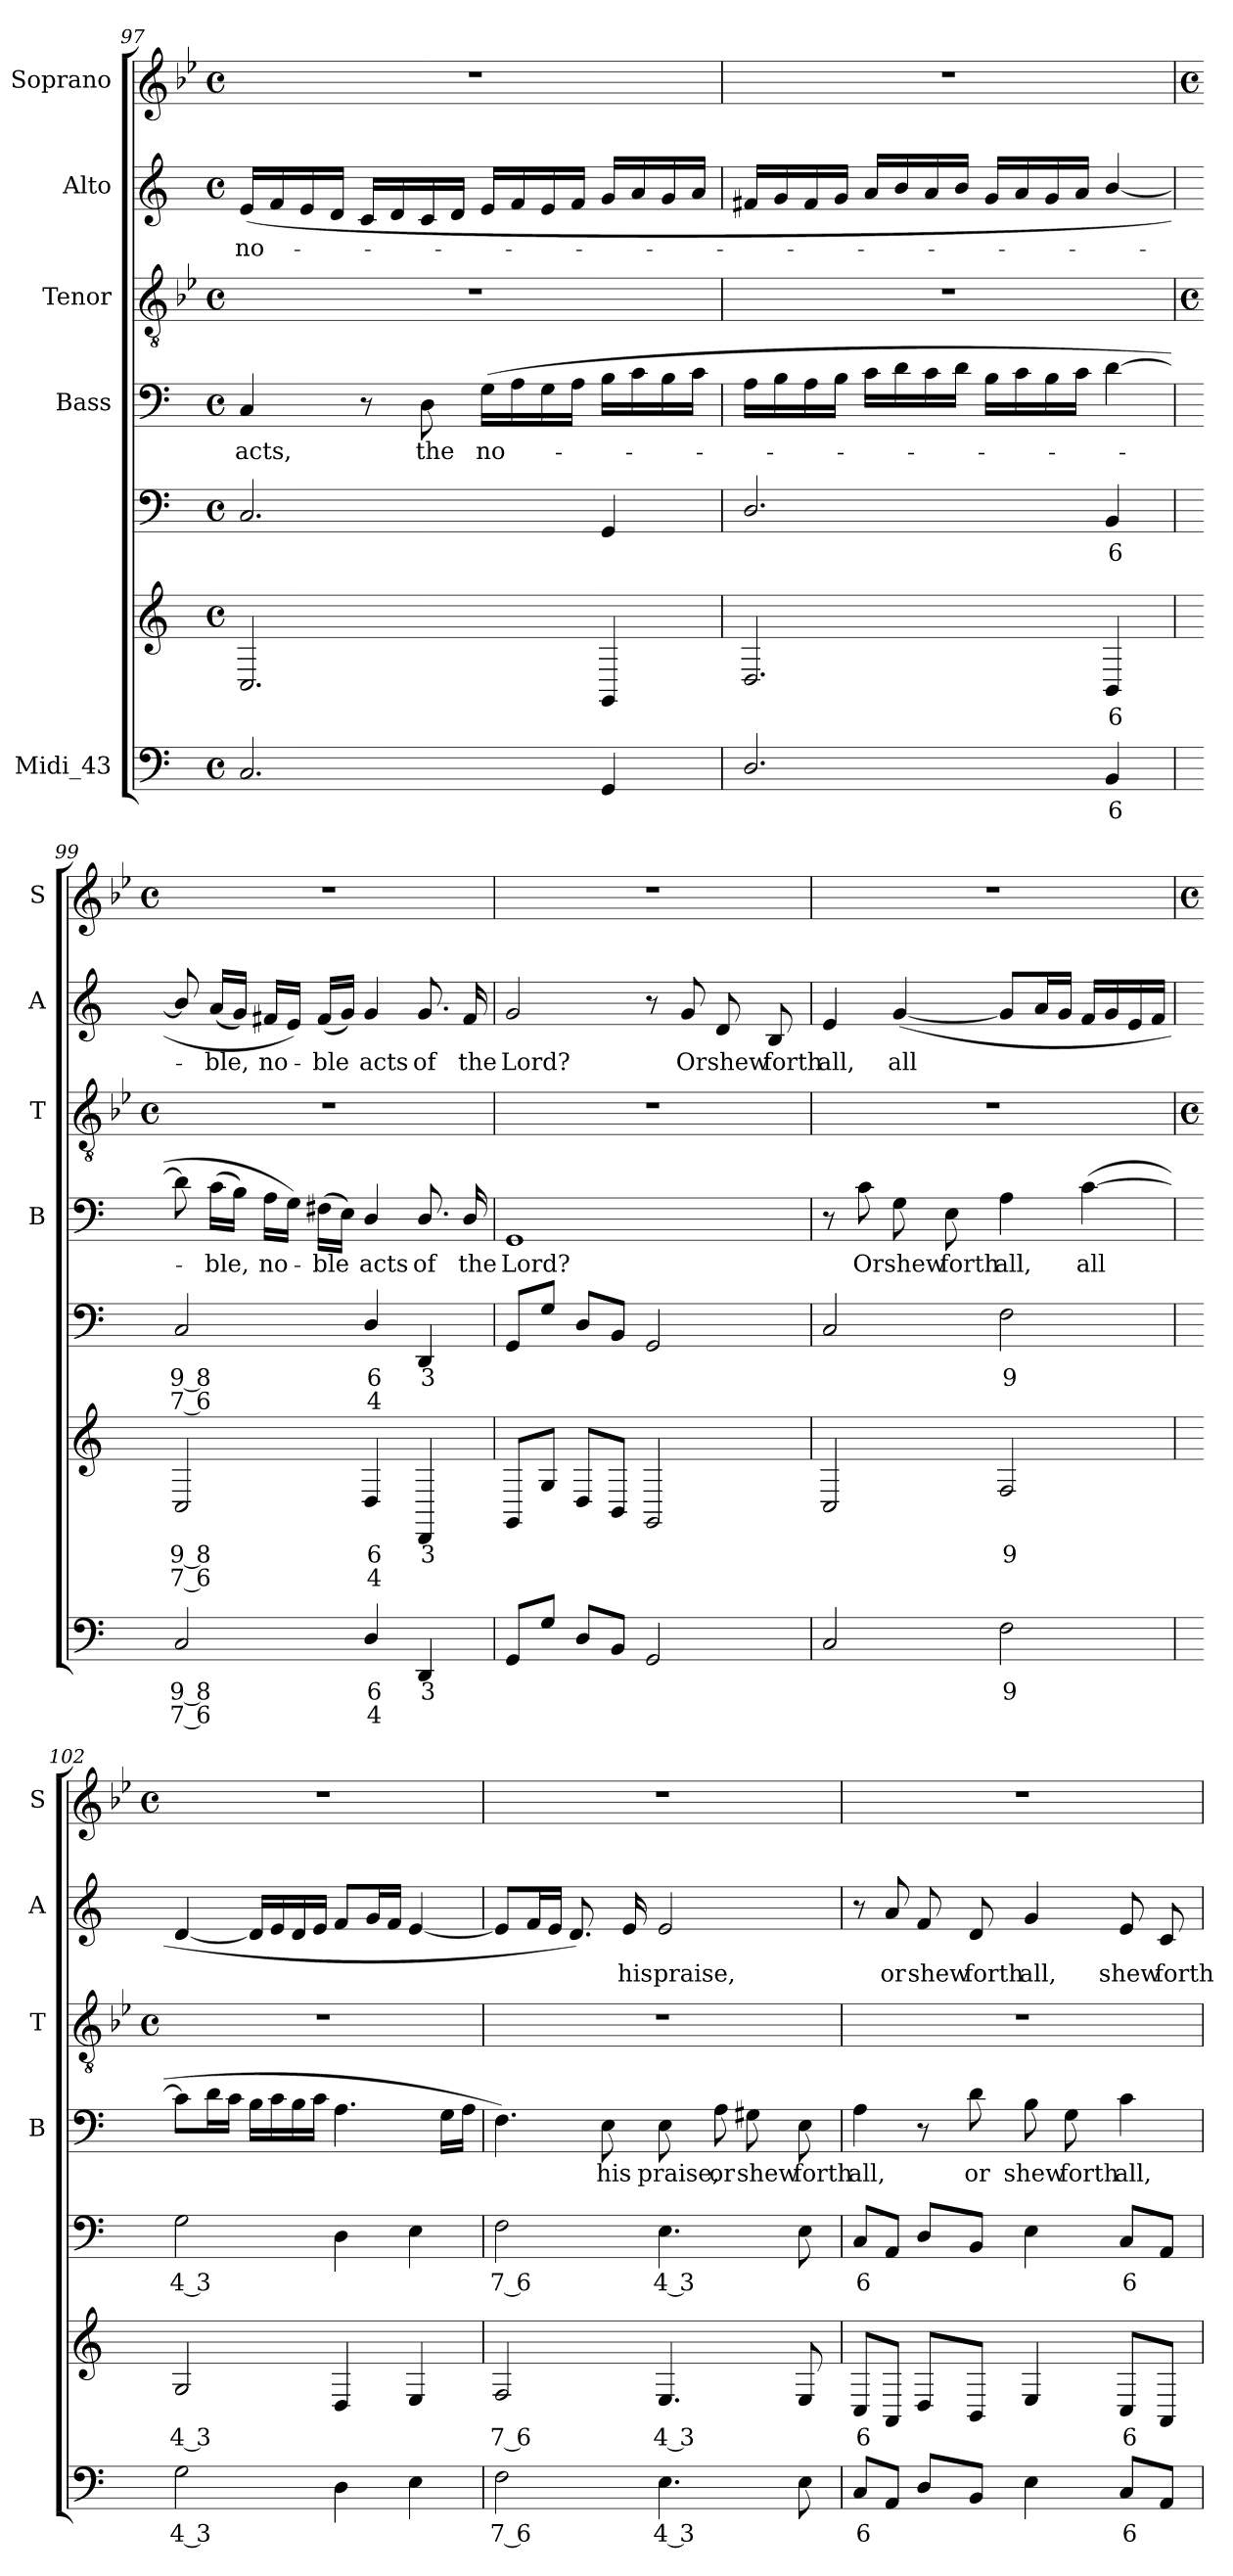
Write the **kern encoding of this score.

**kern	**text	**text	**kern	**text	**text	**kern	**text	**text	**kern	**text	**kern	**kern	**text	**kern
*part5	*part5	*part5	*part5	*part5	*part5	*part5	*part5	*part5	*part4	*part4	*part3	*part2	*part2	*part1
*staff7	*staff7	*staff7	*staff6	*staff6	*staff6	*staff5	*staff5	*staff5	*staff4	*staff4	*staff3	*staff2	*staff2	*staff1
*I"Midi_43	*	*	*	*	*	*	*	*	*I"Bass	*	*I"Tenor	*I"Alto	*	*I"Soprano
*	*	*	*	*	*	*	*	*	*I'B	*	*I'T	*I'A	*	*I'S
*clefF4	*	*	*clefG2	*	*	*clefF4	*	*	*clefF4	*	*clefGv2	*clefG2	*	*clefG2
*k[]	*	*	*k[]	*	*	*k[]	*	*	*k[]	*	*k[b-e-]	*k[]	*	*k[b-e-]
*C:	*	*	*C:	*	*	*C:	*	*	*C:	*	*B-:	*C:	*	*B-:
*M4/4	*	*	*M4/4	*	*	*M4/4	*	*	*M4/4	*	*M4/4	*M4/4	*	*M4/4
*met(c)	*	*	*met(c)	*	*	*met(c)	*	*	*met(c)	*	*met(c)	*met(c)	*	*met(c)
=97	=97	=97	=97	=97	=97	=97	=97	=97	=97	=97	=97	=97	=97	=97
!	!	!	!	!	!	!	!	!	!	!LO:LY:b	!	!	!LO:LY:b	!
2.C	.	.	2.C	.	.	2.C	.	.	4C	acts,	1r	(<16eLL	no-	1r
.	.	.	.	.	.	.	.	.	.	.	.	16f	.	.
.	.	.	.	.	.	.	.	.	.	.	.	16e	.	.
.	.	.	.	.	.	.	.	.	.	.	.	16dJJ	.	.
.	.	.	.	.	.	.	.	.	8r	.	.	16cLL	.	.
.	.	.	.	.	.	.	.	.	.	.	.	16d	.	.
!	!	!	!	!	!	!	!	!	!	!LO:LY:b	!	!	!	!
.	.	.	.	.	.	.	.	.	8D	the	.	16c	.	.
.	.	.	.	.	.	.	.	.	.	.	.	16dJJ	.	.
!	!	!	!	!	!	!	!	!	!	!LO:LY:b	!	!	!	!
.	.	.	.	.	.	.	.	.	(>16GLL	no-	.	16eLL	.	.
.	.	.	.	.	.	.	.	.	16A	.	.	16f	.	.
.	.	.	.	.	.	.	.	.	16G	.	.	16e	.	.
.	.	.	.	.	.	.	.	.	16AJJ	.	.	16fJJ	.	.
4GG	.	.	4GG	.	.	4GG	.	.	16BLL	.	.	16gLL	.	.
.	.	.	.	.	.	.	.	.	16c	.	.	16a	.	.
.	.	.	.	.	.	.	.	.	16B	.	.	16g	.	.
.	.	.	.	.	.	.	.	.	16cJJ	.	.	16aJJ	.	.
=98	=98	=98	=98	=98	=98	=98	=98	=98	=98	=98	=98	=98	=98	=98
2.D/	.	.	2.D/	.	.	2.D/	.	.	16ALL	.	1r	16f#XLL	.	1r
.	.	.	.	.	.	.	.	.	16B	.	.	16g	.	.
.	.	.	.	.	.	.	.	.	16A	.	.	16f#	.	.
.	.	.	.	.	.	.	.	.	16BJJ	.	.	16gJJ	.	.
.	.	.	.	.	.	.	.	.	16cLL	.	.	16aLL	.	.
.	.	.	.	.	.	.	.	.	16d	.	.	16b	.	.
.	.	.	.	.	.	.	.	.	16c	.	.	16a	.	.
.	.	.	.	.	.	.	.	.	16dJJ	.	.	16bJJ	.	.
.	.	.	.	.	.	.	.	.	16BLL	.	.	16gLL	.	.
.	.	.	.	.	.	.	.	.	16c	.	.	16a	.	.
.	.	.	.	.	.	.	.	.	16B	.	.	16g	.	.
.	.	.	.	.	.	.	.	.	16cJJ	.	.	16aJJ	.	.
!	!LO:LY:b	!	!	!LO:LY:b	!	!	!LO:LY:b	!	!	!	!	!	!	!
4BB	6	.	4BB	6	.	4BB	6	.	[4d	.	.	[4b/	.	.
!!LO:LB:g=z
=99	=99	=99	=99	=99	=99	=99	=99	=99	=99	=99	=99	=99	=99	=99
*	*	*	*	*	*	*	*	*	*	*	*M4/4	*	*	*M4/4
*	*	*	*	*	*	*	*	*	*	*	*met(c)	*	*	*met(c)
!	!LO:LY:b	!LO:LY:b	!	!LO:LY:b	!LO:LY:b	!	!LO:LY:b	!LO:LY:b	!	!	!	!	!	!
2C	9 8	7 6	2C	9 8	7 6	2C	9 8	7 6	8d]	.	1r	8b/]	.	1r
!	!	!	!	!	!	!	!	!	!	!LO:LY:b	!	!	!LO:LY:b	!
.	.	.	.	.	.	.	.	.	(>16cLL	ble,	.	(<16aLL	ble,	.
.	.	.	.	.	.	.	.	.	16BJJ)	.	.	16gJJ)	.	.
!	!	!	!	!	!	!	!	!	!	!LO:LY:b	!	!	!LO:LY:b	!
.	.	.	.	.	.	.	.	.	16ALL	no-	.	16f#XLL	no-	.
.	.	.	.	.	.	.	.	.	16GJJ)	.	.	16eJJ)	.	.
!	!	!	!	!	!	!	!	!	!	!LO:LY:b	!	!	!LO:LY:b	!
.	.	.	.	.	.	.	.	.	(>16F#XLL	ble	.	(<16f#LL	ble	.
.	.	.	.	.	.	.	.	.	16EJJ)	.	.	16gJJ)	.	.
!	!LO:LY:b	!LO:LY:b	!	!LO:LY:b	!LO:LY:b	!	!LO:LY:b	!LO:LY:b	!	!LO:LY:b	!	!	!LO:LY:b	!
4D/	6	4	4D/	6	4	4D/	6	4	4D/	acts	.	4g	acts	.
!	!LO:LY:b	!	!	!LO:LY:b	!	!	!LO:LY:b	!	!	!LO:LY:b	!	!	!LO:LY:b	!
4DD	3	.	4DD	3	.	4DD	3	.	8.D/	of	.	8.g	of	.
!	!	!	!	!	!	!	!	!	!	!LO:LY:b	!	!	!LO:LY:b	!
.	.	.	.	.	.	.	.	.	16D/	the	.	16f#	the	.
=100	=100	=100	=100	=100	=100	=100	=100	=100	=100	=100	=100	=100	=100	=100
!	!	!	!	!	!	!	!	!	!	!LO:LY:b	!	!	!LO:LY:b	!
8GGL	.	.	8GGL	.	.	8GGL	.	.	1GG	Lord?	1r	2g	Lord?	1r
8GJ	.	.	8GJ	.	.	8GJ	.	.	.	.	.	.	.	.
8DL	.	.	8DL	.	.	8DL	.	.	.	.	.	.	.	.
8BBJ	.	.	8BBJ	.	.	8BBJ	.	.	.	.	.	.	.	.
2GG	.	.	2GG	.	.	2GG	.	.	.	.	.	8r	.	.
!	!	!	!	!	!	!	!	!	!	!	!	!	!LO:LY:b	!
.	.	.	.	.	.	.	.	.	.	.	.	8g	Or	.
!	!	!	!	!	!	!	!	!	!	!	!	!	!LO:LY:b	!
.	.	.	.	.	.	.	.	.	.	.	.	8d	shew	.
!	!	!	!	!	!	!	!	!	!	!	!	!	!LO:LY:b	!
.	.	.	.	.	.	.	.	.	.	.	.	8B	forth	.
=101	=101	=101	=101	=101	=101	=101	=101	=101	=101	=101	=101	=101	=101	=101
!	!	!	!	!	!	!	!	!	!	!	!	!	!LO:LY:b	!
2C	.	.	2C	.	.	2C	.	.	8r	.	1r	4e	all,	1r
!	!	!	!	!	!	!	!	!	!	!LO:LY:b	!	!	!	!
.	.	.	.	.	.	.	.	.	8c	Or	.	.	.	.
!	!	!	!	!	!	!	!	!	!	!LO:LY:b	!	!	!LO:LY:b	!
.	.	.	.	.	.	.	.	.	8G	shew	.	(<[4g	all	.
!	!	!	!	!	!	!	!	!	!	!LO:LY:b	!	!	!	!
.	.	.	.	.	.	.	.	.	8E	forth	.	.	.	.
!	!LO:LY:b	!	!	!LO:LY:b	!	!	!LO:LY:b	!	!	!LO:LY:b	!	!	!	!
2F	9	.	2F	9	.	2F	9	.	4A	all,	.	8gL]	.	.
.	.	.	.	.	.	.	.	.	.	.	.	16aL	.	.
.	.	.	.	.	.	.	.	.	.	.	.	16gJJ	.	.
!	!	!	!	!	!	!	!	!	!	!LO:LY:b	!	!	!	!
.	.	.	.	.	.	.	.	.	(>[4c	all	.	16fLL	.	.
.	.	.	.	.	.	.	.	.	.	.	.	16g	.	.
.	.	.	.	.	.	.	.	.	.	.	.	16e	.	.
.	.	.	.	.	.	.	.	.	.	.	.	16fJJ	.	.
!!LO:LB:g=z
=102	=102	=102	=102	=102	=102	=102	=102	=102	=102	=102	=102	=102	=102	=102
*	*	*	*	*	*	*	*	*	*	*	*M4/4	*	*	*M4/4
*	*	*	*	*	*	*	*	*	*	*	*met(c)	*	*	*met(c)
!	!LO:LY:b	!	!	!LO:LY:b	!	!	!LO:LY:b	!	!	!	!	!	!	!
2G	4 3	.	2G	4 3	.	2G	4 3	.	8cL]	.	1r	[4d	.	1r
.	.	.	.	.	.	.	.	.	16dL	.	.	.	.	.
.	.	.	.	.	.	.	.	.	16cJJ	.	.	.	.	.
.	.	.	.	.	.	.	.	.	16BLL	.	.	16dLL]	.	.
.	.	.	.	.	.	.	.	.	16c	.	.	16e	.	.
.	.	.	.	.	.	.	.	.	16B	.	.	16d	.	.
.	.	.	.	.	.	.	.	.	16cJJ	.	.	16eJJ	.	.
4D	.	.	4D	.	.	4D	.	.	4.A	.	.	8fL	.	.
.	.	.	.	.	.	.	.	.	.	.	.	16gL	.	.
.	.	.	.	.	.	.	.	.	.	.	.	16fJJ	.	.
4E	.	.	4E	.	.	4E	.	.	.	.	.	[4e	.	.
.	.	.	.	.	.	.	.	.	16GLL	.	.	.	.	.
.	.	.	.	.	.	.	.	.	16AJJ	.	.	.	.	.
=103	=103	=103	=103	=103	=103	=103	=103	=103	=103	=103	=103	=103	=103	=103
!	!LO:LY:b	!	!	!LO:LY:b	!	!	!LO:LY:b	!	!	!	!	!	!	!
2F	7 6	.	2F	7 6	.	2F	7 6	.	4.F)	.	1r	8eL]	.	1r
.	.	.	.	.	.	.	.	.	.	.	.	16fL	.	.
.	.	.	.	.	.	.	.	.	.	.	.	16eJJ	.	.
.	.	.	.	.	.	.	.	.	.	.	.	8.d)	.	.
!	!	!	!	!	!	!	!	!	!	!LO:LY:b	!	!	!	!
.	.	.	.	.	.	.	.	.	8E	his	.	.	.	.
!	!	!	!	!	!	!	!	!	!	!	!	!	!LO:LY:b	!
.	.	.	.	.	.	.	.	.	.	.	.	16e	his	.
!	!LO:LY:b	!	!	!LO:LY:b	!	!	!LO:LY:b	!	!	!LO:LY:b	!	!	!LO:LY:b	!
4.E	4 3	.	4.E	4 3	.	4.E	4 3	.	8E	praise,	.	2e	praise,	.
!	!	!	!	!	!	!	!	!	!	!LO:LY:b	!	!	!	!
.	.	.	.	.	.	.	.	.	8A	or	.	.	.	.
!	!	!	!	!	!	!	!	!	!	!LO:LY:b	!	!	!	!
.	.	.	.	.	.	.	.	.	8G#X	shew	.	.	.	.
!	!	!	!	!	!	!	!	!	!	!LO:LY:b	!	!	!	!
8E	.	.	8E	.	.	8E	.	.	8E	forth	.	.	.	.
=104	=104	=104	=104	=104	=104	=104	=104	=104	=104	=104	=104	=104	=104	=104
!	!LO:LY:b	!	!	!LO:LY:b	!	!	!LO:LY:b	!	!	!LO:LY:b	!	!	!	!
8CL	6	.	8CL	6	.	8CL	6	.	4A	all,	1r	8r	.	1r
!	!	!	!	!	!	!	!	!	!	!	!	!	!LO:LY:b	!
8AAJ	.	.	8AAJ	.	.	8AAJ	.	.	.	.	.	8a	or	.
!	!	!	!	!	!	!	!	!	!	!	!	!	!LO:LY:b	!
8DL	.	.	8DL	.	.	8DL	.	.	8r	.	.	8f	shew	.
!	!	!	!	!	!	!	!	!	!	!LO:LY:b	!	!	!LO:LY:b	!
8BBJ	.	.	8BBJ	.	.	8BBJ	.	.	8d	or	.	8d	forth	.
!	!	!	!	!	!	!	!	!	!	!LO:LY:b	!	!	!LO:LY:b	!
4E	.	.	4E	.	.	4E	.	.	8B	shew	.	4g	all,	.
!	!	!	!	!	!	!	!	!	!	!LO:LY:b	!	!	!	!
.	.	.	.	.	.	.	.	.	8G	forth	.	.	.	.
!	!LO:LY:b	!	!	!LO:LY:b	!	!	!LO:LY:b	!	!	!LO:LY:b	!	!	!LO:LY:b	!
8CL	6	.	8CL	6	.	8CL	6	.	4c	all,	.	8e	shew	.
!	!	!	!	!	!	!	!	!	!	!	!	!	!LO:LY:b	!
8AAJ	.	.	8AAJ	.	.	8AAJ	.	.	.	.	.	8c	forth	.
=	=	=	=	=	=	=	=	=	=	=	=	=	=	=
*-	*-	*-	*-	*-	*-	*-	*-	*-	*-	*-	*-	*-	*-	*-
